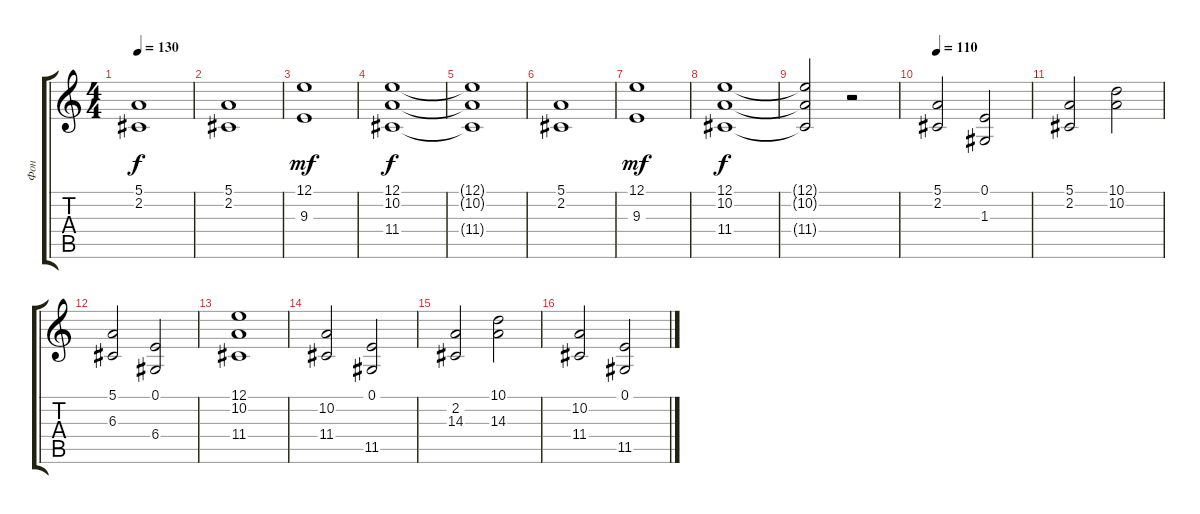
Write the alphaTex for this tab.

\track ("Фон" "Фон") {instrument synthstrings1}
\staff {score tabs}
\tuning (E4 B3 G3 D3 A2 E2) {hide}
\ts (4 4)
\tempo 130
\clef g2
\ks c
(5.1{t} 2.2{t}).1{dy f} |
(5.1 2.2).1 |
(12.1 9.3).1{dy mf} |
(12.1 10.2 11.4).1{dy f} |
(12.1{t} 10.2{t} 11.4{t}).1 |
(5.1 2.2).1 |
(12.1 9.3).1{dy mf} |
(12.1 10.2 11.4).1{dy f} |
(12.1{t} 10.2{t} 11.4{t}).2 r.2 |
\tempo 110
(5.1 2.2).2 (0.1 1.3).2 |
(5.1 2.2).2 (10.1 10.2).2 |
(5.1 6.3).2 (0.1 6.4).2 |
(12.1 10.2 11.4).1 |
(10.2 11.4).2 (0.1 11.5).2 |
(2.2 14.3).2 (10.1 14.3).2 |
(10.2 11.4).2 (0.1 11.5).2
